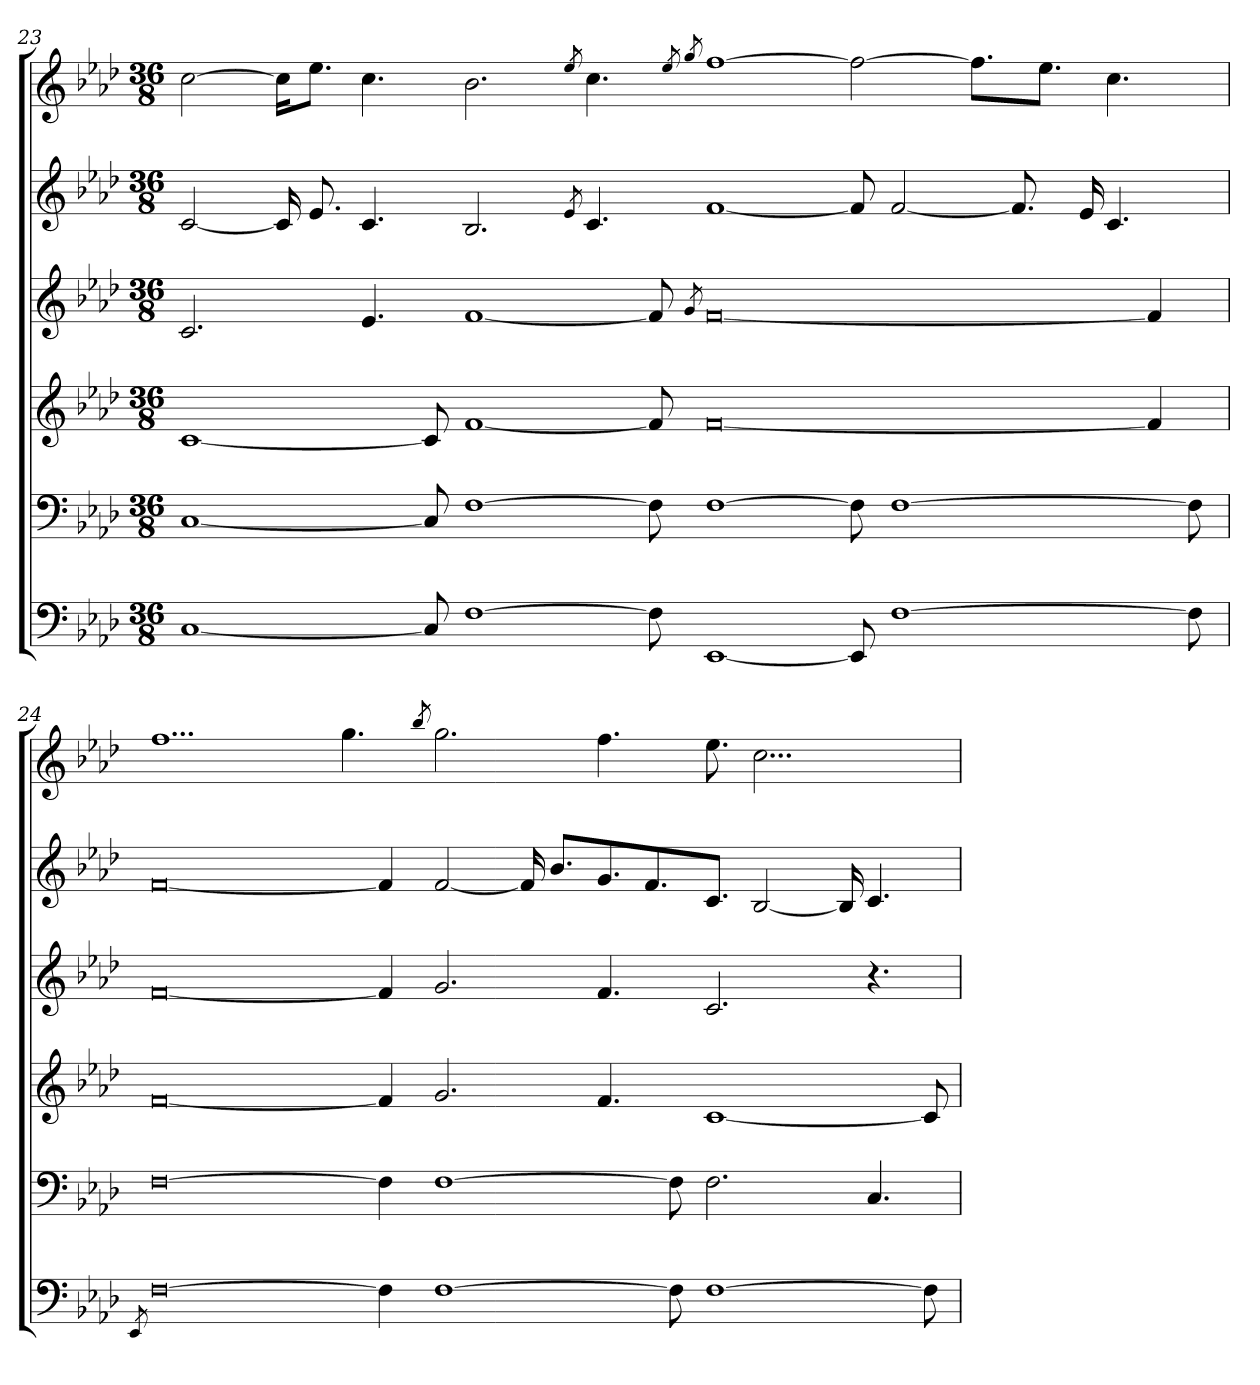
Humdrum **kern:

**kern	**kern	**kern	**kern	**kern	**kern
*part6	*part5	*part4	*part3	*part2	*part1
*staff6	*staff5	*staff4	*staff3	*staff2	*staff1
*clefF4	*clefF4	*clefG2	*clefG2	*clefG2	*clefG2
*k[b-e-a-d-]	*k[b-e-a-d-]	*k[b-e-a-d-]	*k[b-e-a-d-]	*k[b-e-a-d-]	*k[b-e-a-d-]
*M36/8	*M36/8	*M36/8	*M36/8	*M36/8	*M36/8
=23	=23	=23	=23	=23	=23
[1C	[1C	[1c	2.c	[2c	[2cc
.	.	.	.	16c]	16cc\KL]
.	.	.	.	8.e-	8.ee-\J
.	.	.	4.e-	4.c	4.cc
8C]	8C]	8c]	.	.	.
[1F	[1F	[1f	[1f	2.B-	2.b-
.	.	.	.	8qe-	8qee-
.	.	.	.	4.c	4.cc
8F]	8F]	8f]	8f]	.	.
.	.	.	.	.	8qee-
.	.	.	8qg	.	8qgg
[1EE-	[1F	[0f	[0f	[1f	[1ff
8EE-]	8F]	.	.	8f]	2ff_
[1F	[1F	.	.	[2f	.
.	.	.	.	.	8.ff\L]
.	.	.	.	8.f]	.
.	.	.	.	.	8.ee-\J
.	.	.	.	16e-	.
.	.	.	.	4.c	4.cc
.	.	4f]	4f]	.	.
8F]	8F]	.	.	.	.
=24	=24	=24	=24	=24	=24
8qEE-	.	.	.	.	.
[0F	[0F	[0f	[0f	[0f	1...ff
.	.	.	.	.	4.gg
4F]	4F]	4f]	4f]	4f]	.
.	.	.	.	.	8qbb-
[1F	[1F	2.g	2.g	[2f	2.gg
.	.	.	.	16f]	.
.	.	.	.	8.b-/L	.
.	.	4.f	4.f	8.g/	4.ff
.	.	.	.	8.f/	.
8F]	8F]	.	.	.	.
[1F	2.F	[1c	2.c	8.c/J	8.ee-
.	.	.	.	[2B-	2...cc
.	.	.	.	16B-]	.
.	4.C	.	4.r	4.c	.
8F]	.	8c]	.	.	.
=	=	=	=	=	=
*-	*-	*-	*-	*-	*-
